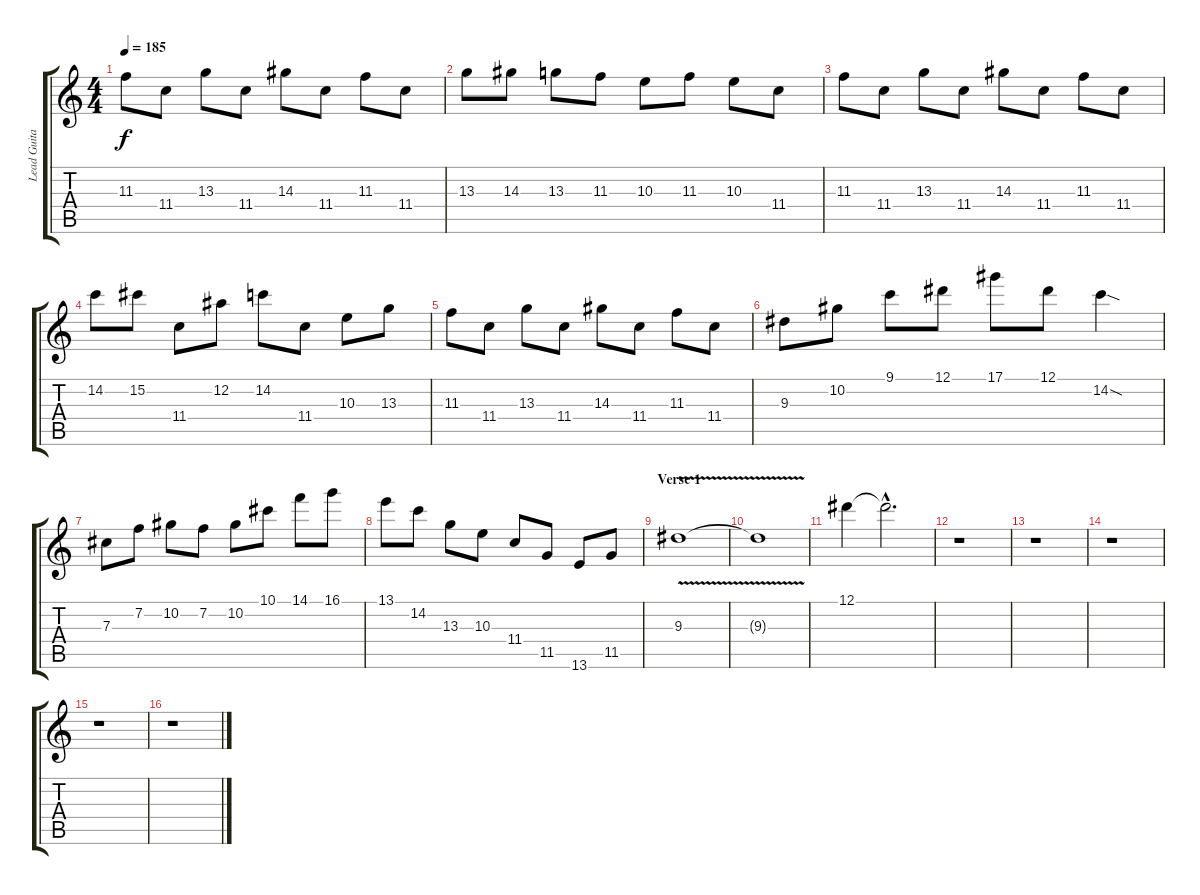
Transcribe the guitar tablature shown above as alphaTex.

\track ("Lead Guitar 2 - Henjo Richter" "Lead Guita") {instrument overdrivenguitar}
\staff {score tabs}
\tuning (Eb4 Bb3 Gb3 Db3 Ab2 Eb2) {hide}
\ts (4 4)
\section ("" "")
\tempo 185
\clef g2
\ks c
11.3.8{dy f} 11.4.8 13.3.8 11.4.8 14.3.8 11.4.8 11.3.8 11.4.8 |
13.3.8 14.3.8 13.3.8 11.3.8 10.3.8 11.3.8 10.3.8 11.4.8 |
11.3.8 11.4.8 13.3.8 11.4.8 14.3.8 11.4.8 11.3.8 11.4.8 |
14.2.8 15.2.8 11.4.8 12.2.8 14.2.8 11.4.8 10.3.8 13.3.8 |
11.3.8 11.4.8 13.3.8 11.4.8 14.3.8 11.4.8 11.3.8 11.4.8 |
9.3.8 10.2.8 9.1.8 12.1.8 17.1.8 12.1.8 14.2{sod}.4 |
7.3.8 7.2.8 10.2.8 7.2.8 10.2.8 10.1.8 14.1.8 16.1.8 |
13.1.8 14.2.8 13.3.8 10.3.8 11.4.8 11.5.8 13.6.8 11.5.8 |
\section ("" "Verse 1")
9.3{v}.1{volume 6} |
9.3{t}.1 |
12.1.4{volume 12} 12.1{hac t}.2{d volume 6} |
r.1{volume 16} |
r.1 |
r.1 |
r.1 |
r.1
